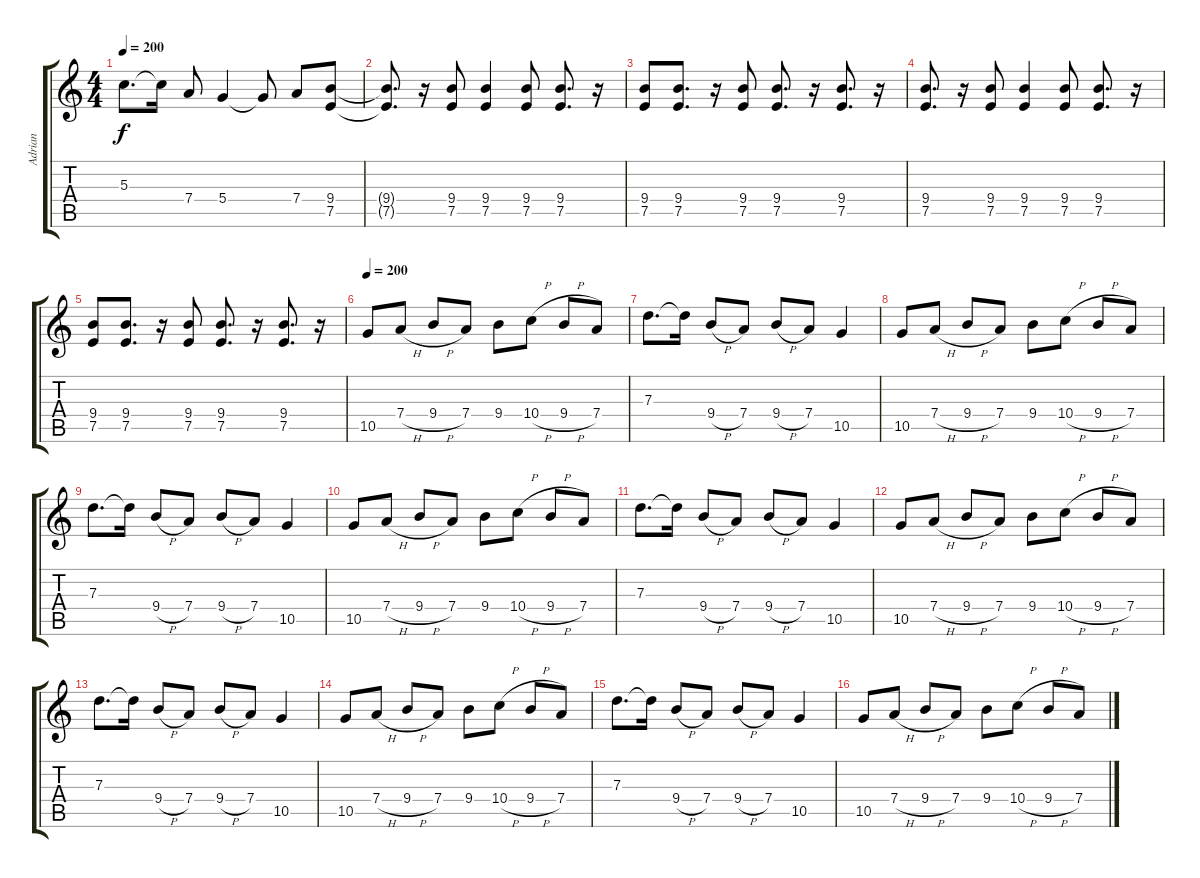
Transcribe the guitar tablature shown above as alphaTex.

\track ("Adrian" "Adrian") {instrument distortionguitar}
\staff {score tabs}
\tuning (E4 B3 G3 D3 A2 E2) {hide}
\ts (4 4)
\tempo 200
\clef g2
\ks c
5.3{t}.8{d dy f} 5.3{t}.16 7.4.8 5.4.4 5.4{t}.8 7.4.8 (9.4 7.5).8 |
(9.4{t} 7.5{t}).8{d} r.16 (9.4 7.5).8 (9.4 7.5).4 (9.4 7.5).8 (9.4 7.5).8{d} r.16 |
(9.4 7.5).8 (9.4 7.5).8{d} r.16 (9.4 7.5).8 (9.4 7.5).8{d} r.16 (9.4 7.5).8{d} r.16 |
(9.4 7.5).8{d} r.16 (9.4 7.5).8 (9.4 7.5).4 (9.4 7.5).8 (9.4 7.5).8{d} r.16 |
(9.4 7.5).8 (9.4 7.5).8{d} r.16 (9.4 7.5).8 (9.4 7.5).8{d} r.16 (9.4 7.5).8{d} r.16 |
\tempo 200
10.5.8 7.4{h}.8 9.4{h}.8 7.4.8 9.4.8 10.4{h}.8 9.4{h}.8 7.4.8 |
7.3.8{d} 7.3{t}.16 9.4{h}.8 7.4.8 9.4{h}.8 7.4.8 10.5.4 |
10.5.8 7.4{h}.8 9.4{h}.8 7.4.8 9.4.8 10.4{h}.8 9.4{h}.8 7.4.8 |
7.3.8{d} 7.3{t}.16 9.4{h}.8 7.4.8 9.4{h}.8 7.4.8 10.5.4 |
10.5.8 7.4{h}.8 9.4{h}.8 7.4.8 9.4.8 10.4{h}.8 9.4{h}.8 7.4.8 |
7.3.8{d} 7.3{t}.16 9.4{h}.8 7.4.8 9.4{h}.8 7.4.8 10.5.4 |
10.5.8 7.4{h}.8 9.4{h}.8 7.4.8 9.4.8 10.4{h}.8 9.4{h}.8 7.4.8 |
7.3.8{d} 7.3{t}.16 9.4{h}.8 7.4.8 9.4{h}.8 7.4.8 10.5.4 |
10.5.8 7.4{h}.8 9.4{h}.8 7.4.8 9.4.8 10.4{h}.8 9.4{h}.8 7.4.8 |
7.3.8{d} 7.3{t}.16 9.4{h}.8 7.4.8 9.4{h}.8 7.4.8 10.5.4 |
10.5.8 7.4{h}.8 9.4{h}.8 7.4.8 9.4.8 10.4{h}.8 9.4{h}.8 7.4.8
